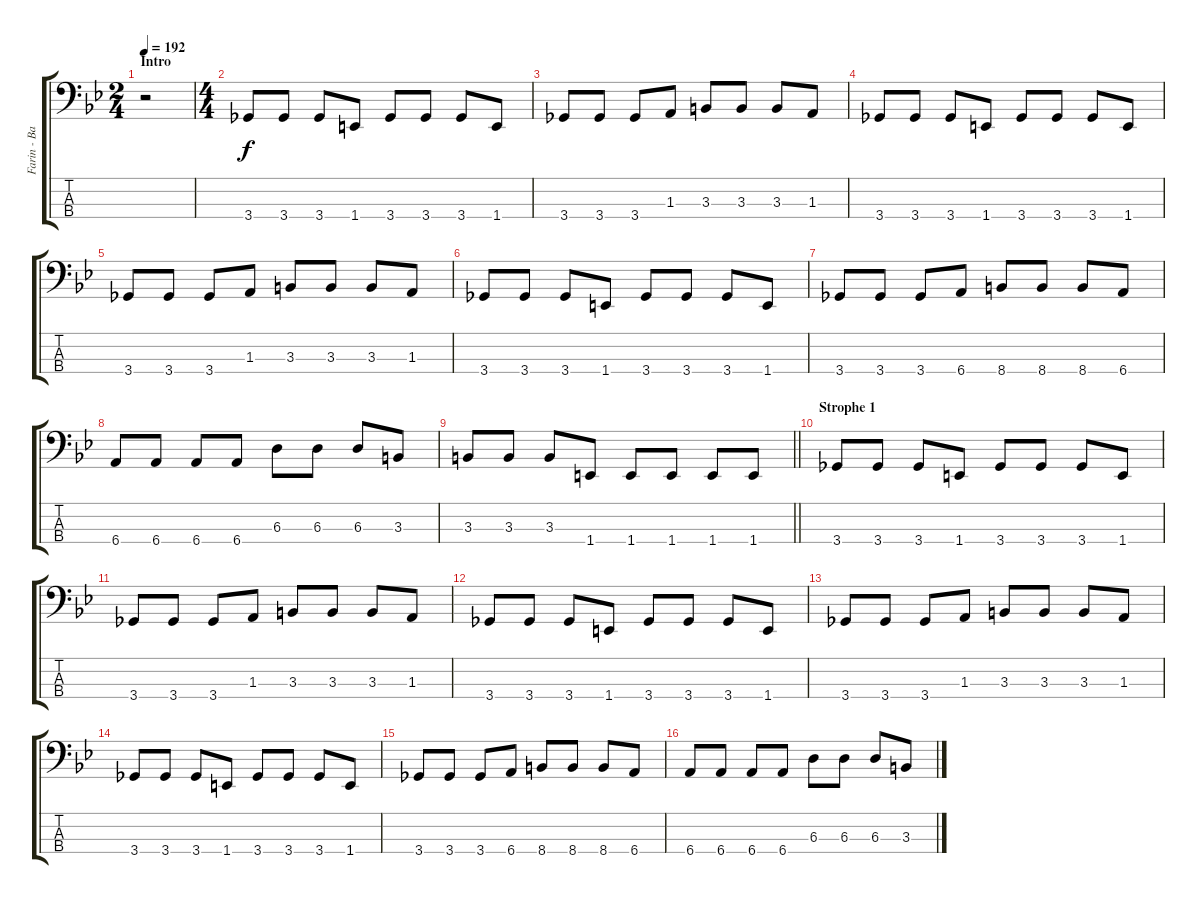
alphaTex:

\track ("Farin - Bass" "Farin - Ba") {instrument electricbasspick}
\staff {score tabs}
\tuning (Gb2 Db2 Ab1 Eb1) {hide}
\ts (2 4)
\section ("" "Intro")
\tempo 192
\clef f4
\ks bb
r.2{dy f instrument electricbasspick} |
\ts (4 4)
3.4.8 3.4.8 3.4.8 1.4.8 3.4.8 3.4.8 3.4.8 1.4.8 |
3.4.8 3.4.8 3.4.8 1.3.8 3.3.8 3.3.8 3.3.8 1.3.8 |
3.4.8 3.4.8 3.4.8 1.4.8 3.4.8 3.4.8 3.4.8 1.4.8 |
3.4.8 3.4.8 3.4.8 1.3.8 3.3.8 3.3.8 3.3.8 1.3.8 |
3.4.8 3.4.8 3.4.8 1.4.8 3.4.8 3.4.8 3.4.8 1.4.8 |
3.4.8 3.4.8 3.4.8 6.4.8 8.4.8 8.4.8 8.4.8 6.4.8 |
6.4.8 6.4.8 6.4.8 6.4.8 6.3.8 6.3.8 6.3.8 3.3.8 |
\barLineRight lightlight
3.3.8 3.3.8 3.3.8 1.4.8 1.4.8 1.4.8 1.4.8 1.4.8 |
\section ("" "Strophe 1")
3.4.8 3.4.8 3.4.8 1.4.8 3.4.8 3.4.8 3.4.8 1.4.8 |
3.4.8 3.4.8 3.4.8 1.3.8 3.3.8 3.3.8 3.3.8 1.3.8 |
3.4.8 3.4.8 3.4.8 1.4.8 3.4.8 3.4.8 3.4.8 1.4.8 |
3.4.8 3.4.8 3.4.8 1.3.8 3.3.8 3.3.8 3.3.8 1.3.8 |
3.4.8 3.4.8 3.4.8 1.4.8 3.4.8 3.4.8 3.4.8 1.4.8 |
3.4.8 3.4.8 3.4.8 6.4.8 8.4.8 8.4.8 8.4.8 6.4.8 |
6.4.8 6.4.8 6.4.8 6.4.8 6.3.8 6.3.8 6.3.8 3.3.8
